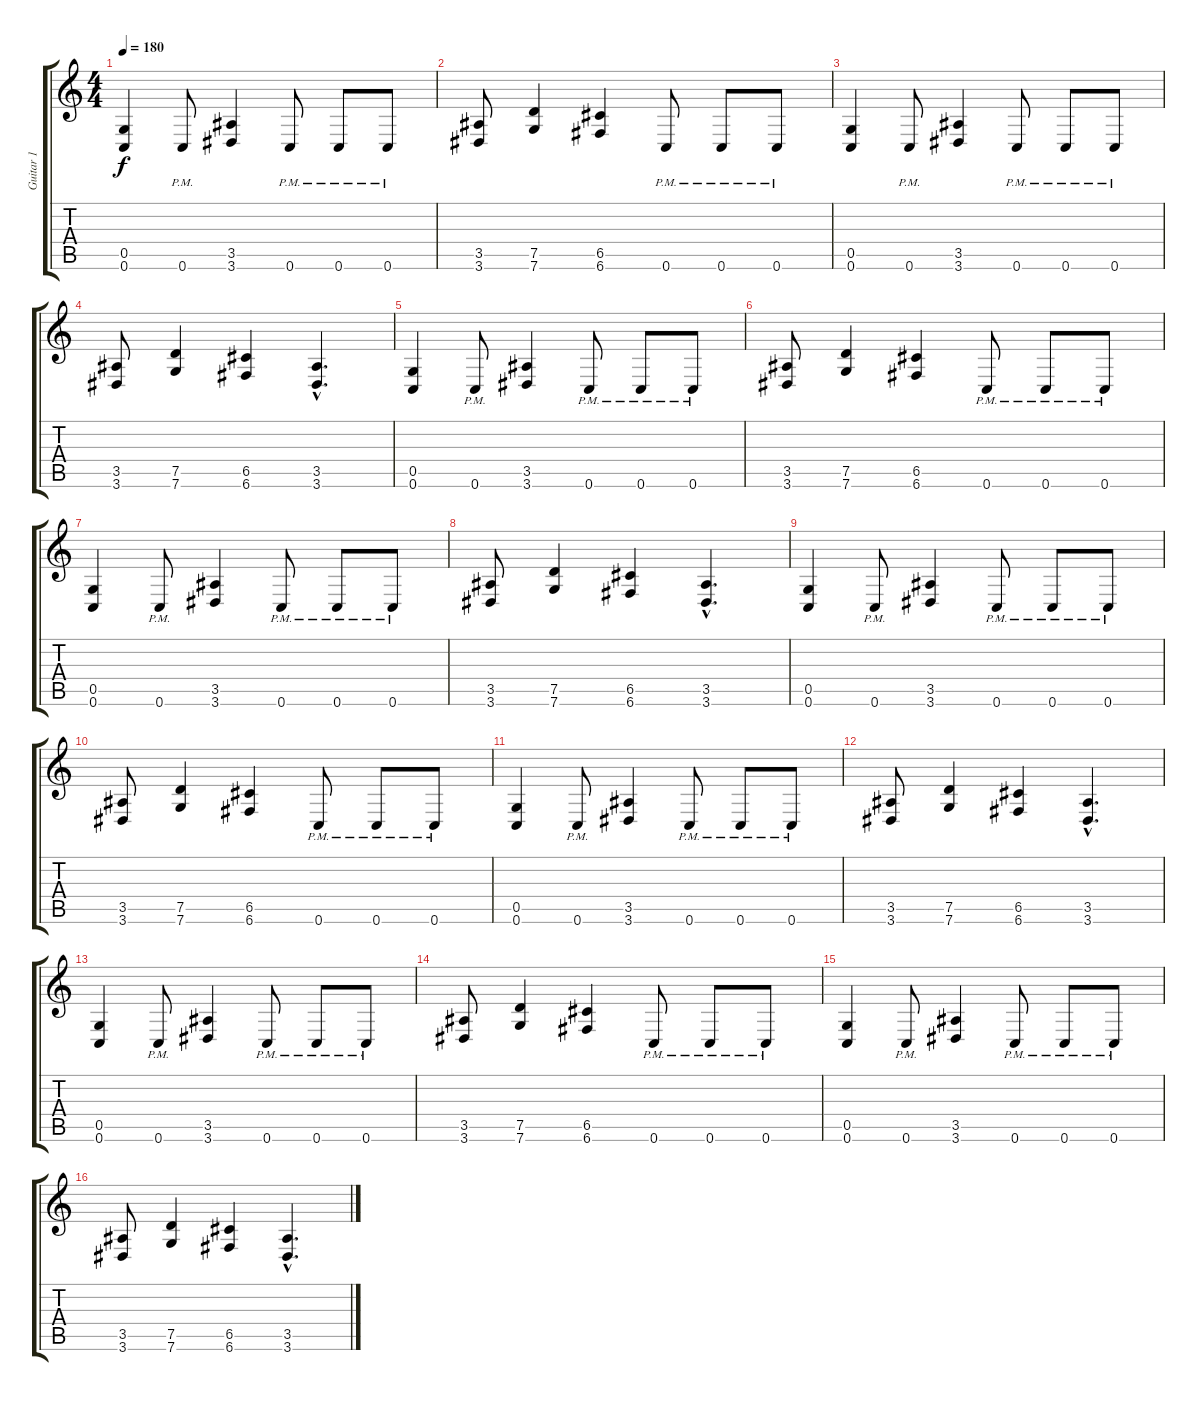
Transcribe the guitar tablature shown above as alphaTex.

\track ("Guitar 1" "Guitar 1") {instrument distortionguitar}
\staff {score tabs}
\tuning (D4 A3 F3 C3 G2 C2) {hide}
\ts (4 4)
\tempo 180
\clef g2
\ks c
(0.5 0.6).4{dy f} 0.6{pm}.8 (3.5 3.6).4 0.6{pm}.8 0.6{pm}.8 0.6{pm}.8 |
(3.5 3.6).8 (7.5 7.6).4 (6.5 6.6).4 0.6{pm}.8 0.6{pm}.8 0.6{pm}.8 |
(0.5 0.6).4 0.6{pm}.8 (3.5 3.6).4 0.6{pm}.8 0.6{pm}.8 0.6{pm}.8 |
(3.5 3.6).8 (7.5 7.6).4 (6.5 6.6).4 (3.5{hac} 3.6{hac}).4{d} |
(0.5 0.6).4 0.6{pm}.8 (3.5 3.6).4 0.6{pm}.8 0.6{pm}.8 0.6{pm}.8 |
(3.5 3.6).8 (7.5 7.6).4 (6.5 6.6).4 0.6{pm}.8 0.6{pm}.8 0.6{pm}.8 |
(0.5 0.6).4 0.6{pm}.8 (3.5 3.6).4 0.6{pm}.8 0.6{pm}.8 0.6{pm}.8 |
(3.5 3.6).8 (7.5 7.6).4 (6.5 6.6).4 (3.5{hac} 3.6{hac}).4{d} |
(0.5 0.6).4 0.6{pm}.8 (3.5 3.6).4 0.6{pm}.8 0.6{pm}.8 0.6{pm}.8 |
(3.5 3.6).8 (7.5 7.6).4 (6.5 6.6).4 0.6{pm}.8 0.6{pm}.8 0.6{pm}.8 |
(0.5 0.6).4 0.6{pm}.8 (3.5 3.6).4 0.6{pm}.8 0.6{pm}.8 0.6{pm}.8 |
(3.5 3.6).8 (7.5 7.6).4 (6.5 6.6).4 (3.5{hac} 3.6{hac}).4{d} |
(0.5 0.6).4 0.6{pm}.8 (3.5 3.6).4 0.6{pm}.8 0.6{pm}.8 0.6{pm}.8 |
(3.5 3.6).8 (7.5 7.6).4 (6.5 6.6).4 0.6{pm}.8 0.6{pm}.8 0.6{pm}.8 |
(0.5 0.6).4 0.6{pm}.8 (3.5 3.6).4 0.6{pm}.8 0.6{pm}.8 0.6{pm}.8 |
(3.5 3.6).8 (7.5 7.6).4 (6.5 6.6).4 (3.5{hac} 3.6{hac}).4{d}
